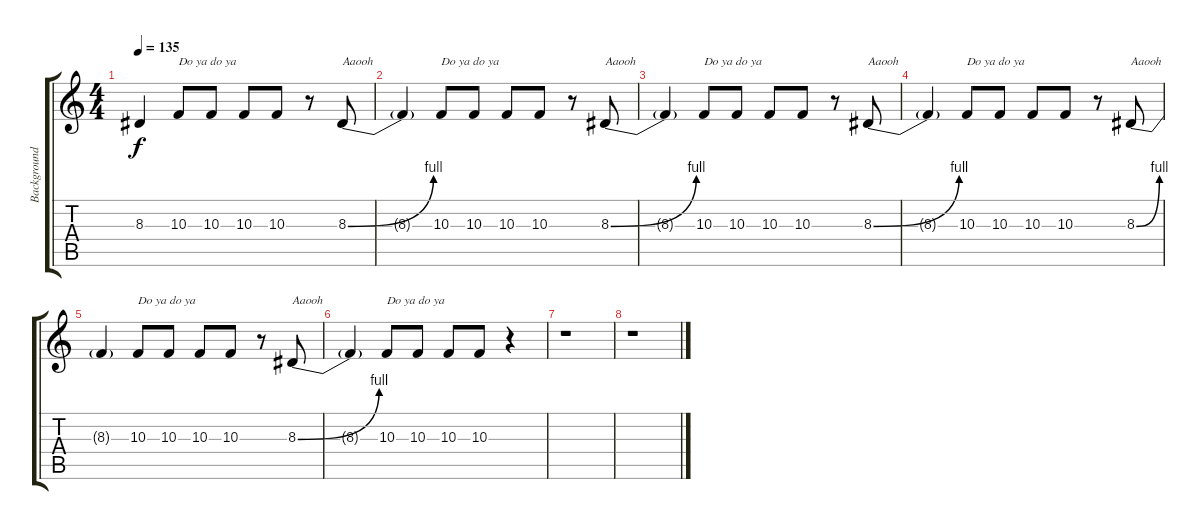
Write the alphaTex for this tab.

\track ("Background Vocals" "Background") {instrument sopranosax}
\staff {score tabs}
\tuning (E4 B3 G3 D3 A2 E2) {hide}
\ts (4 4)
\tempo 135
\clef g2
\ks c
8.3{t}.4{dy f} 10.3.8{txt "Do ya do ya"} 10.3.8 10.3.8 10.3.8 r.8 8.3{be (bend 0 0 60 4)}.8{txt "Aaooh"} |
8.3{t}.4 10.3.8{txt "Do ya do ya"} 10.3.8 10.3.8 10.3.8 r.8 8.3{be (bend 0 0 60 4)}.8{txt "Aaooh"} |
8.3{t}.4 10.3.8{txt "Do ya do ya"} 10.3.8 10.3.8 10.3.8 r.8 8.3{be (bend 0 0 60 4)}.8{txt "Aaooh"} |
8.3{t}.4 10.3.8{txt "Do ya do ya"} 10.3.8 10.3.8 10.3.8 r.8 8.3{be (bend 0 0 60 4)}.8{txt "Aaooh"} |
8.3{t}.4 10.3.8{txt "Do ya do ya"} 10.3.8 10.3.8 10.3.8 r.8 8.3{be (bend 0 0 60 4)}.8{txt "Aaooh"} |
8.3{t}.4 10.3.8{txt "Do ya do ya"} 10.3.8 10.3.8 10.3.8 r.4 |
r.1 |
r.1
